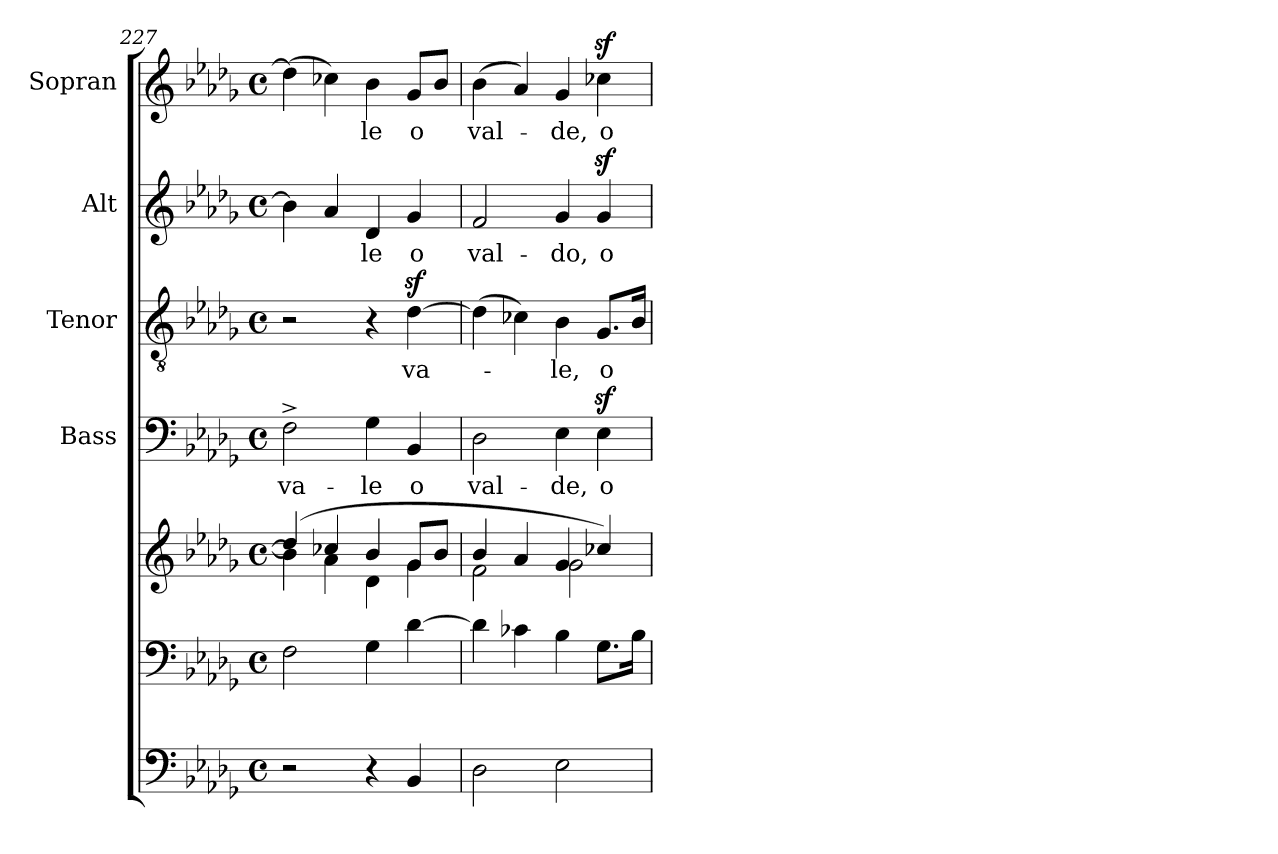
**kern	**kern	**kern	**kern	**text	**kern	**text	**kern	**text	**kern	**text
*part6	*part5	*part5	*part4	*part4	*part3	*part3	*part2	*part2	*part1	*part1
*staff7	*staff6	*staff5	*staff4	*staff4	*staff3	*staff3	*staff2	*staff2	*staff1	*staff1
*	*	*	*I"Bass	*	*I"Tenor	*	*I"Alt	*	*I"Sopran	*
*	*	*	*I'B.	*	*I'T.	*	*I'A.	*	*I'S.	*
*clefF4	*clefF4	*clefG2	*clefF4	*	*clefGv2	*	*clefG2	*	*clefG2	*
*k[b-e-a-d-g-]	*k[b-e-a-d-g-]	*k[b-e-a-d-g-]	*k[b-e-a-d-g-]	*	*k[b-e-a-d-g-]	*	*k[b-e-a-d-g-]	*	*k[b-e-a-d-g-]	*
*D-:	*D-:	*D-:	*D-:	*	*D-:	*	*D-:	*	*D-:	*
*M4/4	*M4/4	*M4/4	*M4/4	*	*M4/4	*	*M4/4	*	*M4/4	*
*met(c)	*met(c)	*met(c)	*met(c)	*	*met(c)	*	*met(c)	*	*met(c)	*
=227	=227	=227	=227	=227	=227	=227	=227	=227	=227	=227
*	*	*^	*	*	*	*	*	*	*	*
!	!	!	!	!	!LO:LY:b	!	!	!	!	!	!
2r	2F\	(4dd-/]	4b-\]	2F^>\	va-	2r	.	4b-\]	.	(>4dd-\]	.
.	.	4cc-X/	4a-\	.	.	.	.	4a-/	.	4cc-X\)	.
!	!	!	!	!	!LO:LY:b	!	!	!	!LO:LY:b	!	!LO:LY:b
4r	4G-\	4b-/	4d-\	4G-\	-le	4r	.	4d-/	-le	4b-\	-le
!	!	!	!	!	!LO:LY:b	!	!LO:LY:b	!	!LO:LY:b	!	!LO:LY:b
4BB-/	[4d-\	8g-/L	4g-\	4BB-/	o	[4d-z>\	va-	4g-/	o	8g-/L	o
.	.	8b-/J	.	.	.	.	.	.	.	8b-/J	.
=228	=228	=228	=228	=228	=228	=228	=228	=228	=228	=228	=228
!	!	!	!	!	!LO:LY:b	!	!	!	!LO:LY:b	!	!LO:LY:b
2D-\	4d-\]	4b-/	2f\	2D-\	val-	(>4d-\]	.	2f/	val-	(>4b-\	val-
.	4c-X\	4a-/	.	.	.	4c-X\)	.	.	.	4a-/)	.
!	!	!	!	!	!LO:LY:b	!	!LO:LY:b	!	!LO:LY:b	!	!LO:LY:b
2E-\	4B-\	4g-/	2g-\	4E-\	-de,	4B-\	-le,	4g-/	-do,	4g-/	-de,
!	!	!	!	!	!LO:LY:b	!	!LO:LY:b	!	!LO:LY:b	!	!LO:LY:b
.	8.G-\L	4cc-X/)	.	4E-z>\	o	8.G-/L	o	4g-z>/	o	4cc-Xz>\	o
.	16B-\Jk	.	.	.	.	16B-/Jk	.	.	.	.	.
*	*	*v	*v	*	*	*	*	*	*	*	*
=	=	=	=	=	=	=	=	=	=	=
*-	*-	*-	*-	*-	*-	*-	*-	*-	*-	*-
